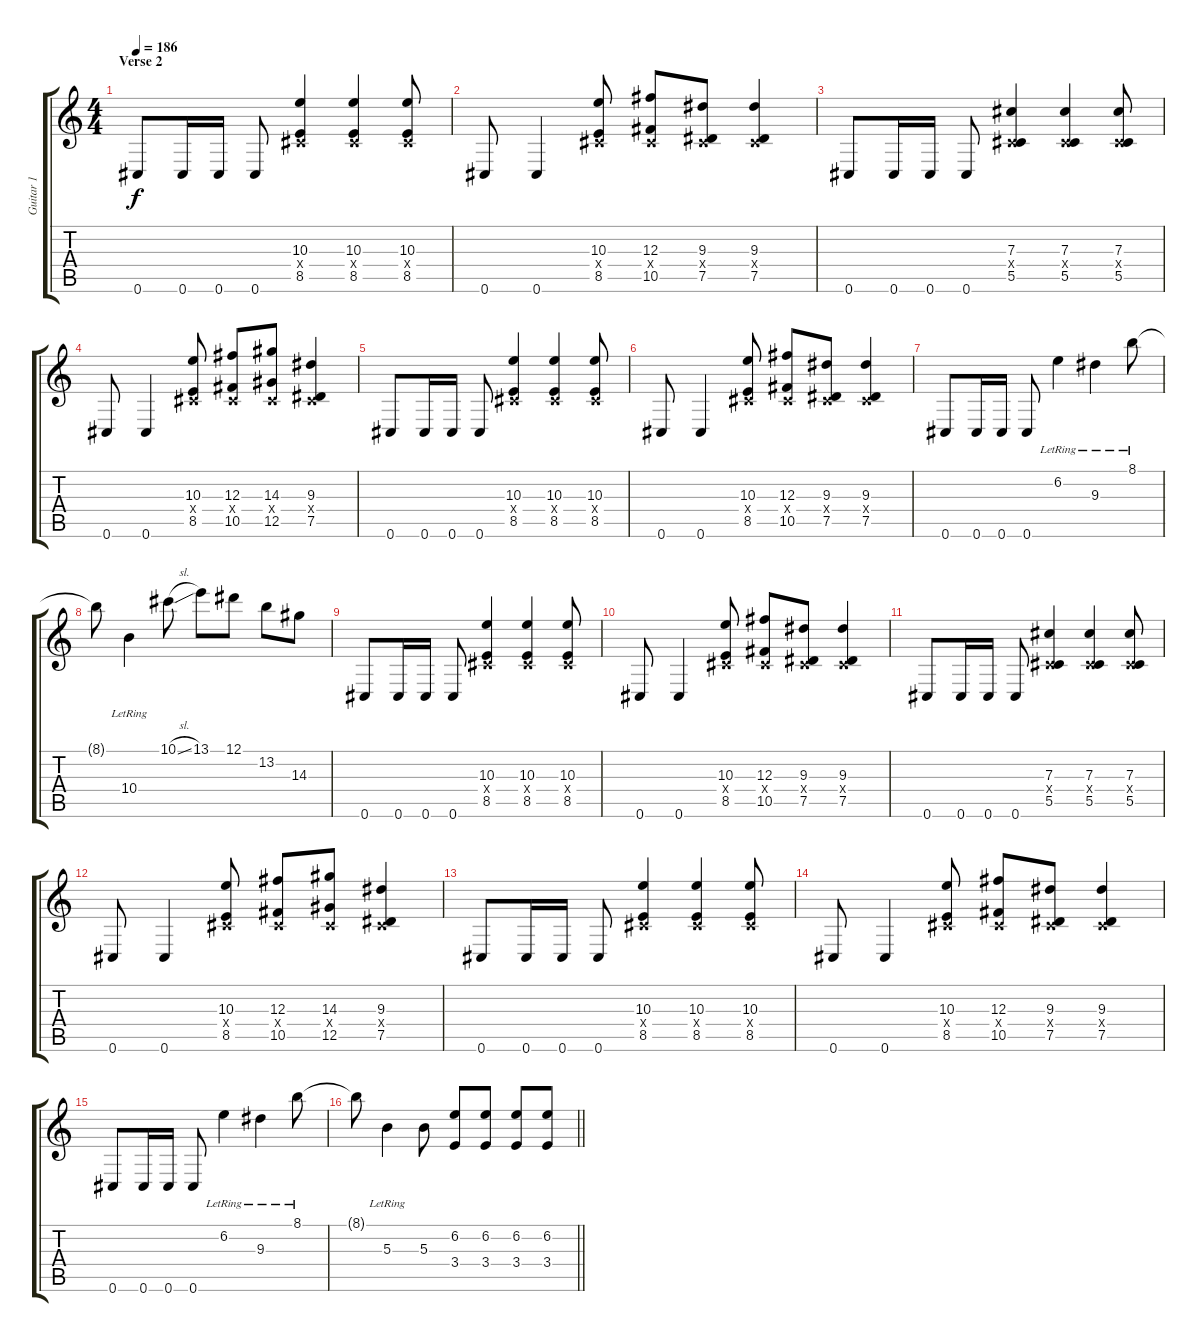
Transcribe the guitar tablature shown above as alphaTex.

\track ("Guitar 1" "Guitar 1") {instrument distortionguitar}
\staff {score tabs}
\tuning (Eb4 Bb3 Gb3 Db3 Ab2 Db2) {hide}
\ts (4 4)
\section ("" "Verse 2")
\tempo 186
\clef g2
\ks c
0.6.8{dy f} 0.6.16 0.6.16 0.6.8 (10.3 0.4{x} 8.5).4 (10.3 0.4{x} 8.5).4 (10.3 0.4{x} 8.5).8 |
0.6.8 0.6.4 (10.3 0.4{x} 8.5).8 (12.3 0.4{x} 10.5).8 (9.3 0.4{x} 7.5).8 (9.3 0.4{x} 7.5).4 |
0.6.8 0.6.16 0.6.16 0.6.8 (7.3 0.4{x} 5.5).4 (7.3 0.4{x} 5.5).4 (7.3 0.4{x} 5.5).8 |
0.6.8 0.6.4 (10.3 0.4{x} 8.5).8 (12.3 0.4{x} 10.5).8 (14.3 0.4{x} 12.5).8 (9.3 0.4{x} 7.5).4 |
0.6.8 0.6.16 0.6.16 0.6.8 (10.3 0.4{x} 8.5).4 (10.3 0.4{x} 8.5).4 (10.3 0.4{x} 8.5).8 |
0.6.8 0.6.4 (10.3 0.4{x} 8.5).8 (12.3 0.4{x} 10.5).8 (9.3 0.4{x} 7.5).8 (9.3 0.4{x} 7.5).4 |
0.6.8 0.6.16 0.6.16 0.6.8 6.2{lr}.4 9.3{lr}.4 8.1{lr}.8 |
8.1{t}.8 10.4{lr}.4 10.1{sl}.8 13.1.8 12.1.8 13.2.8 14.3.8 |
0.6.8 0.6.16 0.6.16 0.6.8 (10.3 0.4{x} 8.5).4 (10.3 0.4{x} 8.5).4 (10.3 0.4{x} 8.5).8 |
0.6.8 0.6.4 (10.3 0.4{x} 8.5).8 (12.3 0.4{x} 10.5).8 (9.3 0.4{x} 7.5).8 (9.3 0.4{x} 7.5).4 |
0.6.8 0.6.16 0.6.16 0.6.8 (7.3 0.4{x} 5.5).4 (7.3 0.4{x} 5.5).4 (7.3 0.4{x} 5.5).8 |
0.6.8 0.6.4 (10.3 0.4{x} 8.5).8 (12.3 0.4{x} 10.5).8 (14.3 0.4{x} 12.5).8 (9.3 0.4{x} 7.5).4 |
0.6.8 0.6.16 0.6.16 0.6.8 (10.3 0.4{x} 8.5).4 (10.3 0.4{x} 8.5).4 (10.3 0.4{x} 8.5).8 |
0.6.8 0.6.4 (10.3 0.4{x} 8.5).8 (12.3 0.4{x} 10.5).8 (9.3 0.4{x} 7.5).8 (9.3 0.4{x} 7.5).4 |
0.6.8 0.6.16 0.6.16 0.6.8 6.2{lr}.4 9.3{lr}.4 8.1{lr}.8 |
\barLineRight lightlight
8.1{t}.8 5.3{lr}.4 5.3.8 (6.2 3.4).8 (6.2 3.4).8 (6.2 3.4).8 (6.2 3.4).8
